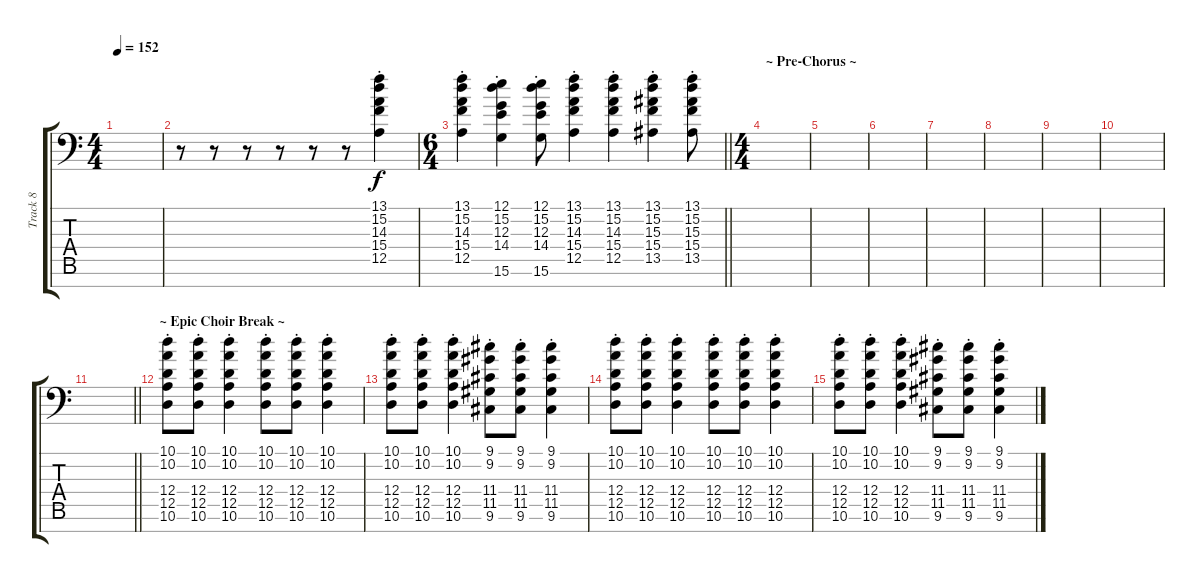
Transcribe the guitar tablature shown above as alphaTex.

\track ("Track 8" "Track 8") {instrument choiraahs}
\staff {score tabs}
\tuning (E4 B3 G3 D3 A2 E2 A1) {hide}
\ts (4 4)
\tempo 152
\clef f4
\ks c
|
r.8 r.8 r.8 r.8 r.8 r.8 (13.1 15.2{st} 14.3{st} 15.4{st} 12.5{st}).4 |
\ts (6 4)
\barLineRight lightlight
(13.1{st} 15.2{st} 14.3{st} 15.4{st} 12.5{st}).4 (12.1{st} 15.2{st} 12.3{st} 14.4{st} 15.6{st}).4 (12.1{st} 15.2{st} 12.3{st} 14.4{st} 15.6{st}).8 (13.1{st} 15.2{st} 14.3{st} 15.4{st} 12.5{st}).4 (13.1{st} 15.2{st} 14.3{st} 15.4{st} 12.5{st}).4 (13.1{st} 15.2{st} 15.3{st} 15.4{st} 13.5{st}).4 (13.1{st} 15.2{st} 15.3{st} 15.4{st} 13.5{st}).8 |
\ts (4 4)
\section ("" "~ Pre-Chorus ~")
|
|
|
|
|
|
|
\barLineRight lightlight
|
\section ("" "~ Epic Choir Break ~")
(10.1{st} 10.2{st} 12.4{st} 12.5{st} 10.6{st}).8{dy f} (10.1{st} 10.2{st} 12.4{st} 12.5{st} 10.6{st}).8 (10.1{st} 10.2{st} 12.4{st} 12.5{st} 10.6{st}).4 (10.1{st} 10.2{st} 12.4{st} 12.5{st} 10.6{st}).8 (10.1{st} 10.2{st} 12.4{st} 12.5{st} 10.6{st}).8 (10.1{st} 10.2{st} 12.4{st} 12.5{st} 10.6{st}).4 |
(10.1{st} 10.2{st} 12.4{st} 12.5{st} 10.6{st}).8 (10.1{st} 10.2{st} 12.4{st} 12.5{st} 10.6{st}).8 (10.1{st} 10.2{st} 12.4{st} 12.5{st} 10.6{st}).4 (9.1{st} 9.2{st} 11.4{st} 11.5{st} 9.6{st}).8 (9.1{st} 9.2{st} 11.4{st} 11.5{st} 9.6{st}).8 (9.1{st} 9.2{st} 11.4{st} 11.5{st} 9.6{st}).4 |
(10.1{st} 10.2{st} 12.4{st} 12.5{st} 10.6{st}).8 (10.1{st} 10.2{st} 12.4{st} 12.5{st} 10.6{st}).8 (10.1{st} 10.2{st} 12.4{st} 12.5{st} 10.6{st}).4 (10.1{st} 10.2{st} 12.4{st} 12.5{st} 10.6{st}).8 (10.1{st} 10.2{st} 12.4{st} 12.5{st} 10.6{st}).8 (10.1{st} 10.2{st} 12.4{st} 12.5{st} 10.6{st}).4 |
(10.1{st} 10.2{st} 12.4{st} 12.5{st} 10.6{st}).8 (10.1{st} 10.2{st} 12.4{st} 12.5{st} 10.6{st}).8 (10.1{st} 10.2{st} 12.4{st} 12.5{st} 10.6{st}).4 (9.1{st} 9.2{st} 11.4{st} 11.5{st} 9.6{st}).8 (9.1{st} 9.2{st} 11.4{st} 11.5{st} 9.6{st}).8 (9.1{st} 9.2{st} 11.4{st} 11.5{st} 9.6{st}).4
